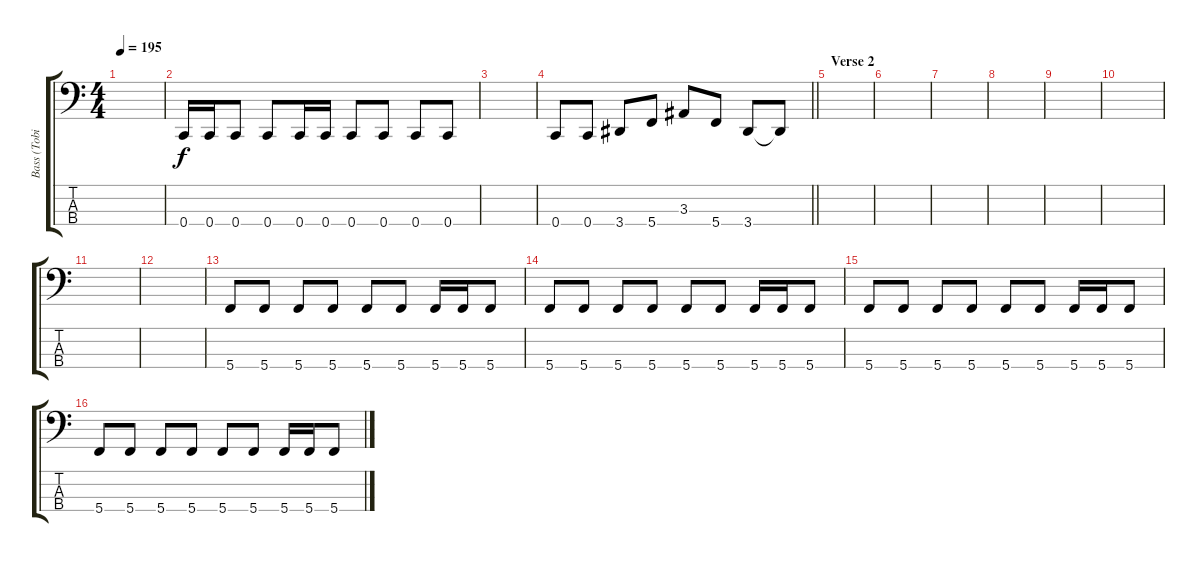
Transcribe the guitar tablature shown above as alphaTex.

\track ("Bass (Tobi)" "Bass (Tobi") {instrument electricbassfinger}
\staff {score tabs}
\tuning (F2 C2 G1 C1) {hide}
\ts (4 4)
\tempo 195
\clef f4
\ks c
|
0.4.16 0.4.16 0.4.8 0.4.8 0.4.16 0.4.16 0.4.8 0.4.8 0.4.8 0.4.8 |
|
\barLineRight lightlight
0.4.8 0.4.8 3.4.8 5.4.8 3.3.8 5.4.8 3.4.8 3.4{t}.8 |
\section ("" "Verse 2")
|
|
|
|
|
|
|
|
5.4.8 5.4.8 5.4.8 5.4.8 5.4.8 5.4.8 5.4.16 5.4.16 5.4.8 |
5.4.8 5.4.8 5.4.8 5.4.8 5.4.8 5.4.8 5.4.16 5.4.16 5.4.8 |
5.4.8 5.4.8 5.4.8 5.4.8 5.4.8 5.4.8 5.4.16 5.4.16 5.4.8 |
5.4.8 5.4.8 5.4.8 5.4.8 5.4.8 5.4.8 5.4.16 5.4.16 5.4.8
